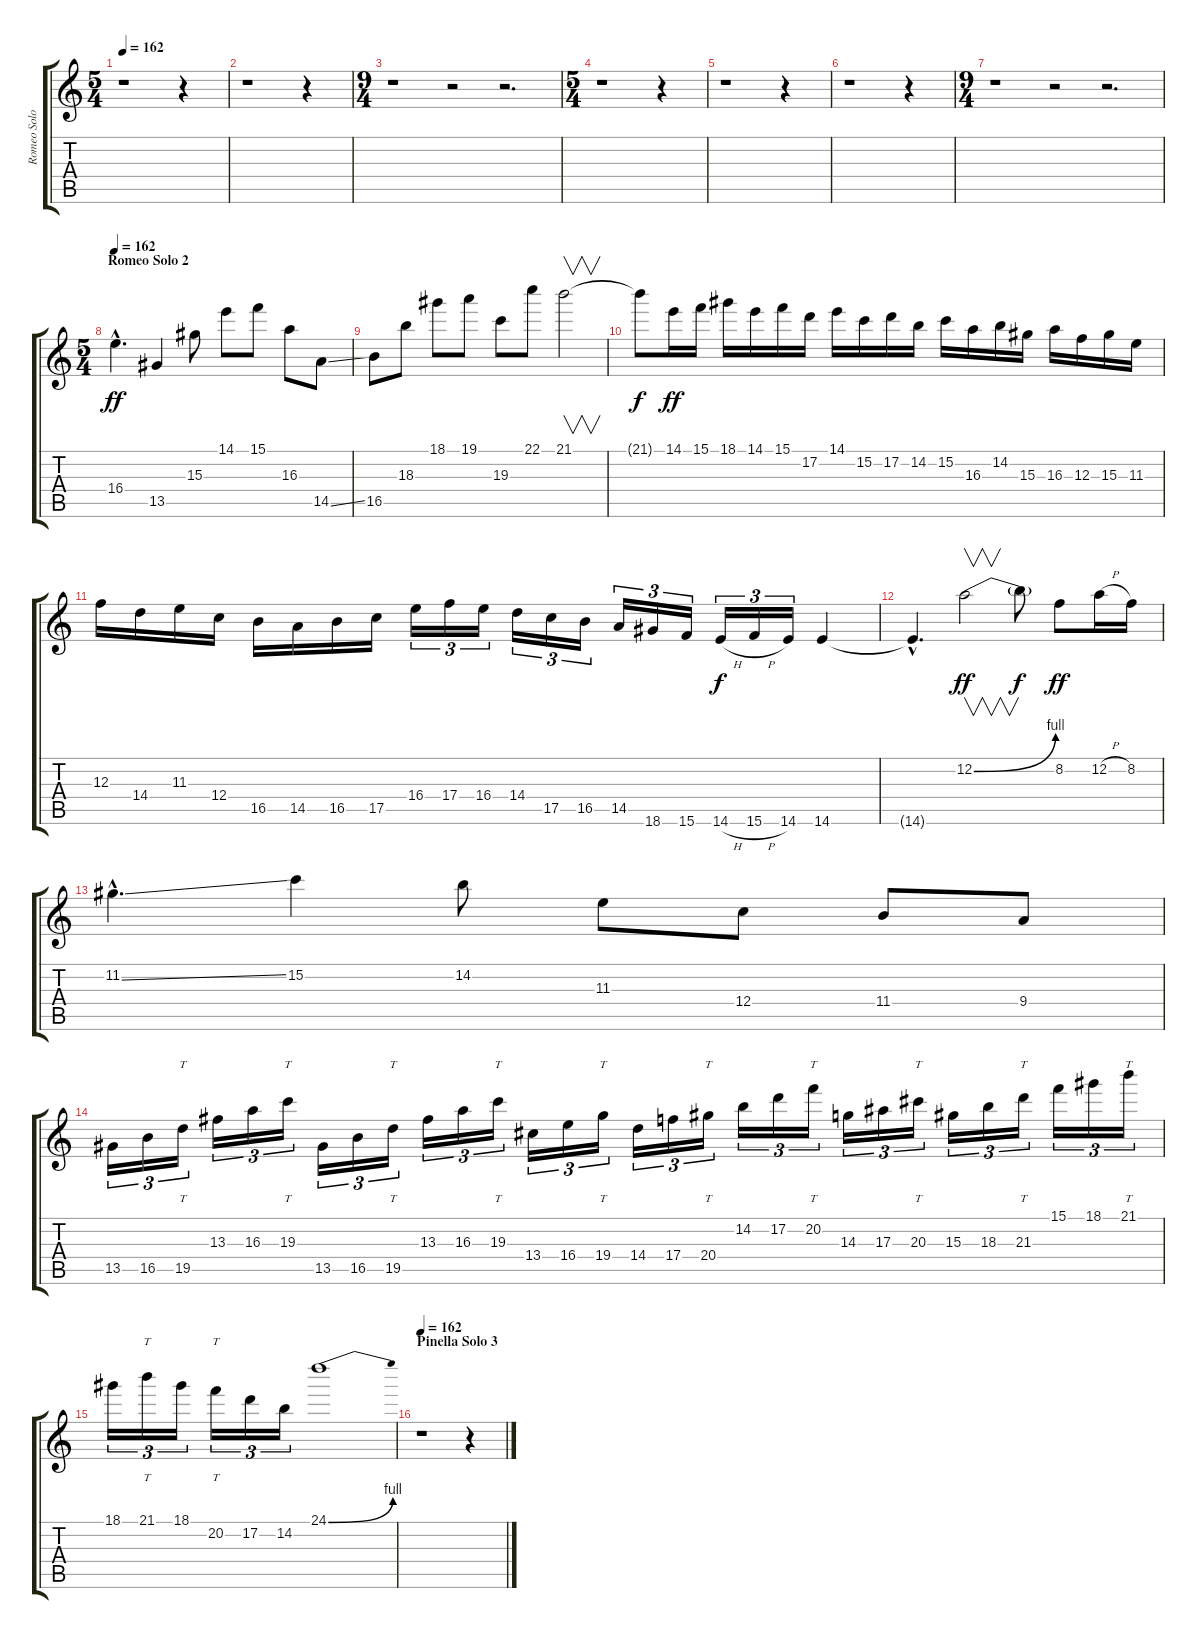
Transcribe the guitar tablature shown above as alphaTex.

\track ("Romeo Solo" "Romeo Solo") {instrument distortionguitar}
\staff {score tabs}
\tuning (D4 A3 F3 C3 G2 D2) {hide}
\ts (5 4)
\tempo 162
\clef g2
\ks c
r.1{dy ff} r.4 |
r.1 r.4 |
\ts (9 4)
r.1 r.2 r.2{d} |
\ts (5 4)
r.1 r.4 |
r.1 r.4 |
r.1 r.4 |
\ts (9 4)
r.1 r.2 r.2{d} |
\ts (5 4)
\section ("" "Romeo Solo 2")
\tempo 162
16.4{hac}.4{d volume 16 balance 8} 13.5.4 15.3.8 14.1.8 15.1.8 16.3.8 14.5{ss}.8 |
16.5.8 18.3.8 18.1.8 19.1.8 19.3.8 22.1.8 21.1.2{v} |
21.1{t}.8{dy f} 14.1.16{dy ff} 15.1.16 18.1.16 14.1.16 15.1.16 17.2.16 14.1.16 15.2.16 17.2.16 14.2.16 15.2.16 16.3.16 14.2.16 15.3.16 16.3.16 12.3.16 15.3.16 11.3.16 |
12.3.16 14.4.16 11.3.16 12.4.16 16.5.16 14.5.16 16.5.16 17.5.16 16.4.16{tu (3 2)} 17.4.16{tu (3 2)} 16.4.16{tu (3 2)} 14.4.16{tu (3 2)} 17.5.16{tu (3 2)} 16.5.16{tu (3 2)} 14.5.16{tu (3 2)} 18.6.16{tu (3 2)} 15.6.16{tu (3 2)} 14.6{h}.16{tu (3 2) dy f} 15.6{h}.16{tu (3 2)} 14.6.16{tu (3 2)} 14.6.4 |
14.6{hac t}.4{d} 12.2{be (bend 0 0 60 4)}.2{v dy ff} 12.2{t}.8{dy f} 8.2.8{dy ff} 12.2{h}.16 8.2.16 |
11.2{ss hac}.4{d} 15.2.4 14.2.8 11.3.8 12.4.8 11.4.8 9.4.8 |
13.5.16{tu (3 2)} 16.5.16{tu (3 2)} 19.5.16{tt tu (3 2)} 13.3.16{tu (3 2)} 16.3.16{tu (3 2)} 19.3.16{tt tu (3 2)} 13.5.16{tu (3 2)} 16.5.16{tu (3 2)} 19.5.16{tt tu (3 2)} 13.3.16{tu (3 2)} 16.3.16{tu (3 2)} 19.3.16{tt tu (3 2)} 13.4.16{tu (3 2)} 16.4.16{tu (3 2)} 19.4.16{tt tu (3 2)} 14.4.16{tu (3 2)} 17.4.16{tu (3 2)} 20.4.16{tt tu (3 2)} 14.2.16{tu (3 2)} 17.2.16{tu (3 2)} 20.2.16{tt tu (3 2)} 14.3.16{tu (3 2)} 17.3.16{tu (3 2)} 20.3.16{tt tu (3 2)} 15.3.16{tu (3 2)} 18.3.16{tu (3 2)} 21.3.16{tt tu (3 2)} 15.1.16{tu (3 2)} 18.1.16{tu (3 2)} 21.1.16{tt tu (3 2)} |
18.1.16{tu (3 2)} 21.1.16{tt tu (3 2)} 18.1.16{tu (3 2)} 20.2.16{tt tu (3 2)} 17.2.16{tu (3 2)} 14.2.16{tu (3 2)} 24.1{be (bend 0 0 60 4)}.1 |
\section ("" "Pinella Solo 3")
\tempo 162
r.1 r.4
